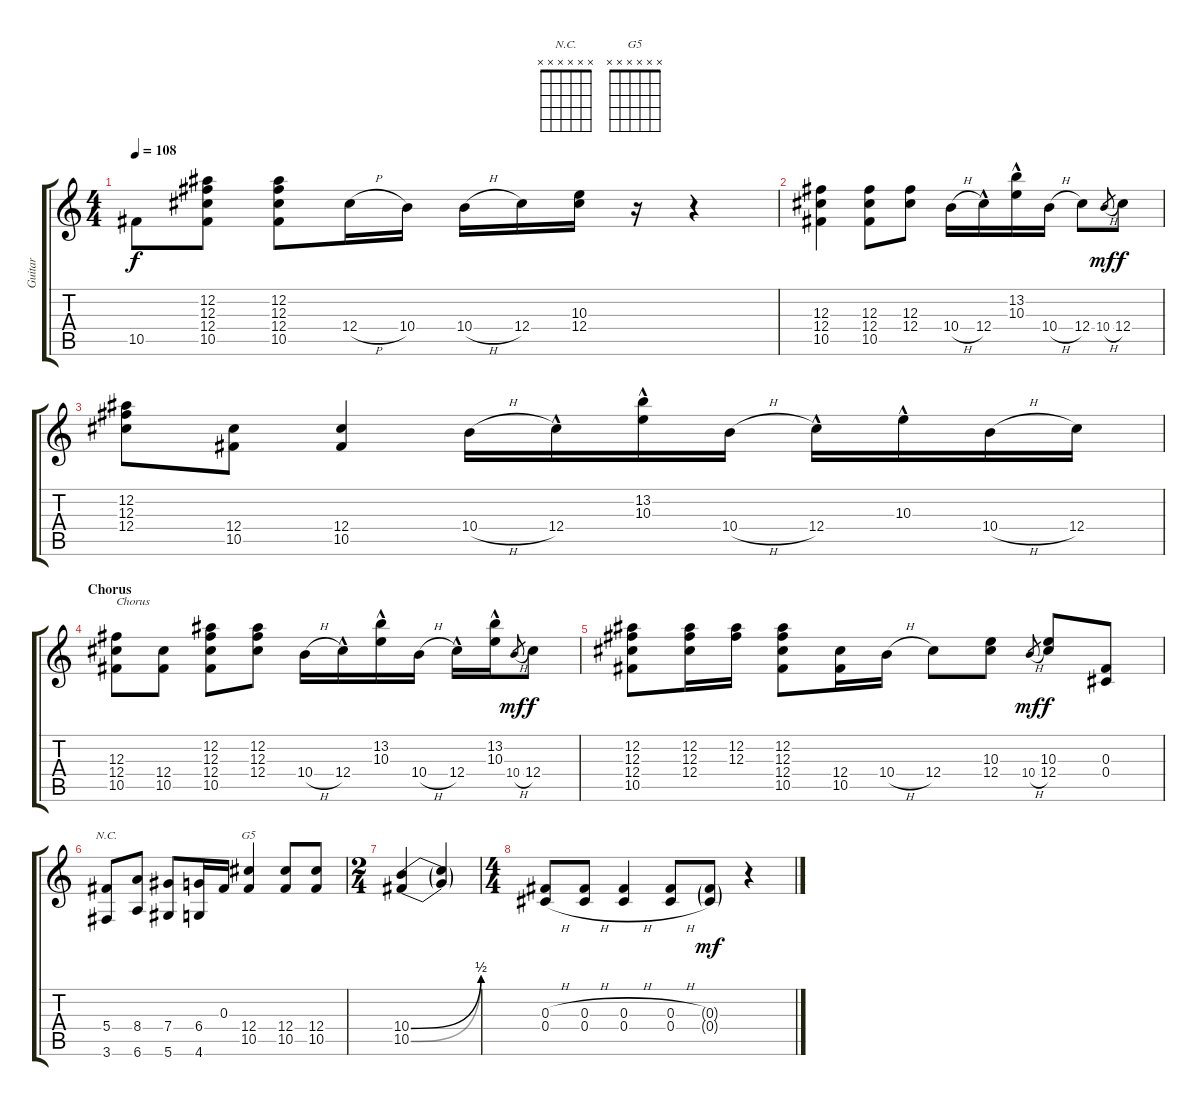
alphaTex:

\track ("Guitar" "Guitar") {instrument overdrivenguitar}
\staff {score tabs}
\tuning (Eb4 Bb3 Gb3 Db3 Ab2 Eb2) {hide}
\chord ("N.C." x x x x x x) {firstfret 0}
\chord ("G5" x x x x x x) {firstfret 0}
\ts (4 4)
\tempo 108
\clef g2
\ks c
10.5.8{dy f} (12.2 12.3 12.4 10.5).8 (12.2 12.3 12.4 10.5).8 12.4{h}.16 10.4.16 10.4{h}.16 12.4.16 (10.3 12.4).16 r.16 r.4 |
(12.3 12.4 10.5).4 (12.3 12.4 10.5).8 (12.3 12.4).8 10.4{h}.16 12.4{hac}.16 (13.2{hac} 10.3{hac}).16 10.4{h}.16 12.4.8 10.4{h}.8{gr dy mf} 12.4.8{dy f} |
(12.2 12.3 12.4).8 (12.4 10.5).8 (12.4 10.5).4 10.4{h}.16 12.4{hac}.16 (13.2{hac} 10.3{hac}).16 10.4{h}.16 12.4{hac}.16 10.3{hac}.16 10.4{h}.16 12.4.16 |
\section ("" "Chorus")
(12.3 12.4 10.5).8{txt "Chorus"} (12.4 10.5).8 (12.2 12.3 12.4 10.5).8 (12.2 12.3 12.4).8 10.4{h}.16 12.4{hac}.16 (13.2{hac} 10.3{hac}).16 10.4{h}.16 12.4{hac}.16 (13.2{hac} 10.3{hac}).16 10.4{h}.8{gr dy mf} 12.4.8{dy f} |
(12.2 12.3 12.4 10.5).8 (12.2 12.3 12.4).16 (12.2 12.3).16 (12.2 12.3 12.4 10.5).8 (12.4 10.5).16 10.4{h}.16 12.4.8 (10.3 12.4).8 10.4{h}.8{gr dy mf} (10.3 12.4).8{dy f} (0.3 0.4).8 |
(5.4 3.6).8{ch "N.C."} (8.4 6.6).8 (7.4 5.6).8 (6.4 4.6).16 0.3.16 (12.4 10.5).4{ch "G5"} (12.4 10.5).8 (12.4 10.5).8 |
\ts (2 4)
(10.4{be (bend 0 0 60 2)} 10.5{be (bend 0 0 60 2)}).4 (10.4{t} 10.5{t}).4 |
\ts (4 4)
(0.3{h} 0.4{h}).8 (0.3{h} 0.4{h}).8 (0.3{h} 0.4{h}).4 (0.3{h} 0.4{h}).8 (0.3{g} 0.4{g}).8{dy mf} r.4
